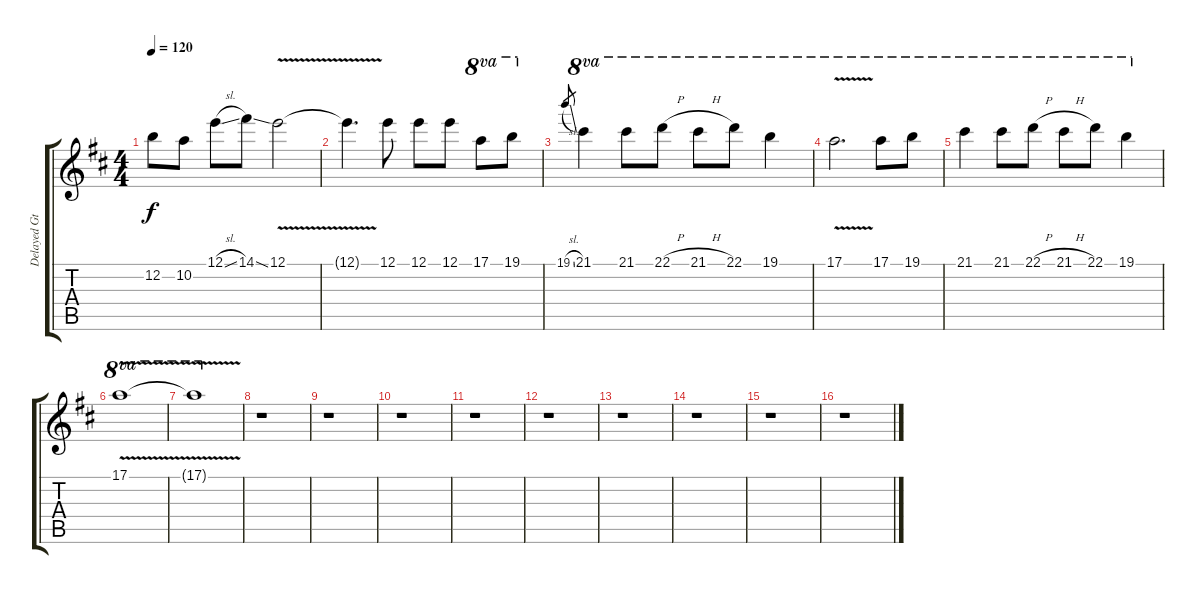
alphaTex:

\track ("Delayed Gtr." "Delayed Gt") {instrument overdrivenguitar}
\staff {score tabs}
\tuning (E4 B3 G3 D3 A2 E2) {hide}
\ts (4 4)
\tempo 120
\clef g2
\ks d
12.2.8{dy f} 10.2.8 12.1{sl}.8 14.1{ss}.8 12.1{v}.2 |
12.1{v t}.4{d} 12.1.8 12.1.8 12.1.8 17.1.8{ot 8va} 19.1.8{ot 8va} |
19.1{sl}.8{gr} 21.1.4{ot 8va} 21.1.8{ot 8va} 22.1{h}.8{ot 8va} 21.1{h}.8{ot 8va} 22.1.8{ot 8va} 19.1.4{ot 8va} |
17.1{v}.2{d ot 8va} 17.1.8{ot 8va} 19.1.8{ot 8va} |
21.1.4{ot 8va} 21.1.8{ot 8va} 22.1{h}.8{ot 8va} 21.1{h}.8{ot 8va} 22.1.8{ot 8va} 19.1.4{ot 8va} |
17.1{v}.1{ot 8va} |
17.1{t}.1{ot 8va} |
r.1 |
r.1 |
r.1 |
r.1 |
r.1 |
r.1 |
r.1 |
r.1 |
r.1
